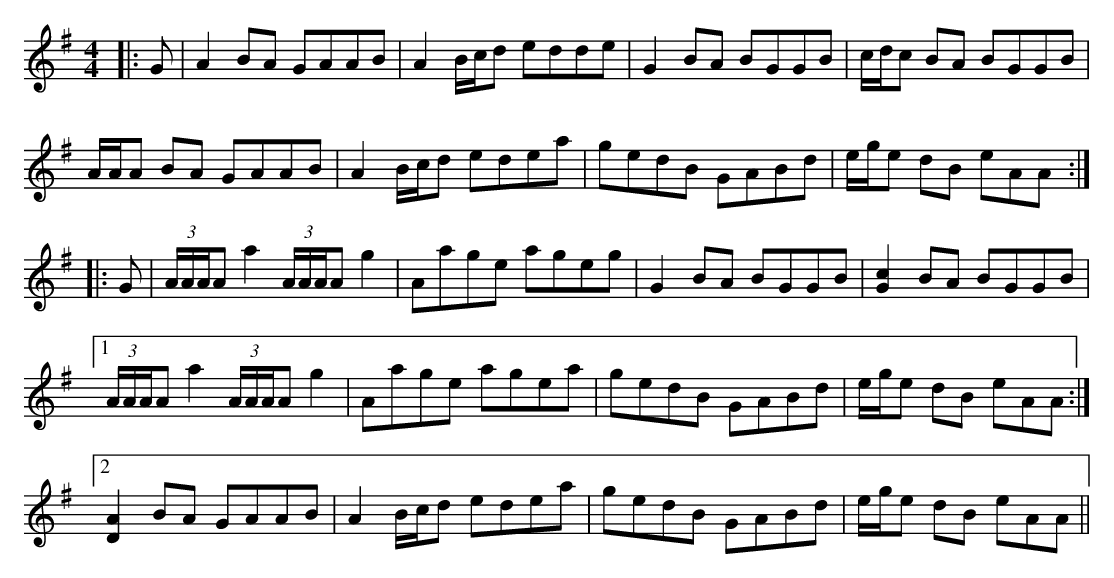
X:1
M:4/4
K:Ador
|:G|A2 BA GAAB|A2 B/c/d edde|G2 BA BGGB|c/d/c BA BGGB|
A/A/A BA GAAB|A2 B/c/d edea|gedB GABd|e/g/e dB eAA:|
|:G|(3A/A/A/A a2 (3A/A/A/A g2|Aage ageg|G2 BA BGGB|[c2G2] BA BGGB|
[1(3A/A/A/A a2 (3A/A/A/A g2|Aage agea| gedB GABd|e/g/e dB eAA:|
[2[A2D2] BA GAAB|A2 B/c/d edea|gedB GABd|e/g/e dB eAA||
